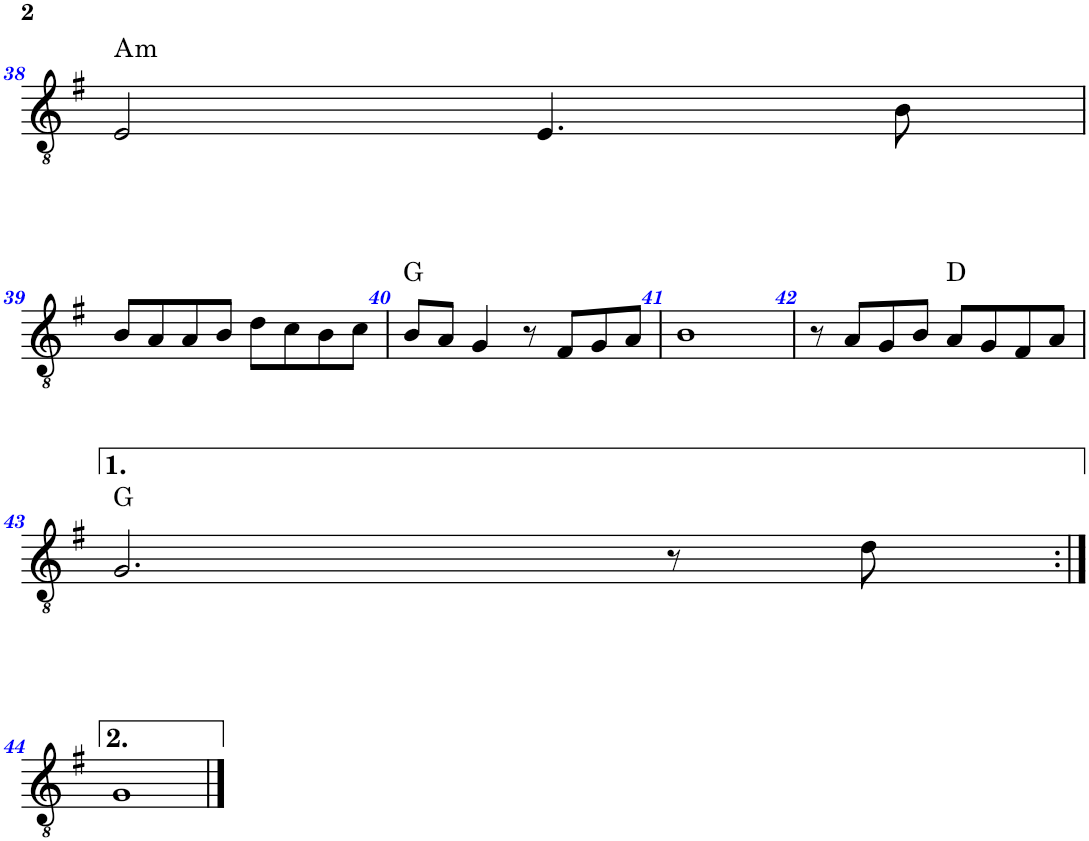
**kern	**harte
*part1	*part1
*staff1	*
*I"Chitarra elettrica	*
!!LO:PB:g=z
*clefGv2	*
*k[f#]	*
*M4/4	*
=38	=38
!	!LO:H:kt=m
2E/	A:min
4.E/	.
8B\	.
!!LO:LB:g=z
=39	=39
8B/L	.
8A/	.
8A/	.
8B/J	.
8d\L	.
8c\	.
8B\	.
8c\J	.
=40	=40
8B/L	G:maj
8A/J	.
4G/	.
8r	.
8F#/L	.
8G/	.
8A/J	.
=41	=41
1B	.
=42	=42
8r	.
8A/L	.
8G/	.
8B/J	.
8A/L	D:maj
8G/	.
8F#/	.
8A/J	.
!!LO:LB:g=z
=43	=43
2.G/	G:maj
8r	.
8d\	.
!!LO:LB:g=z
=44:|!	=44:|!
1G	.
==	==
*-	*-
